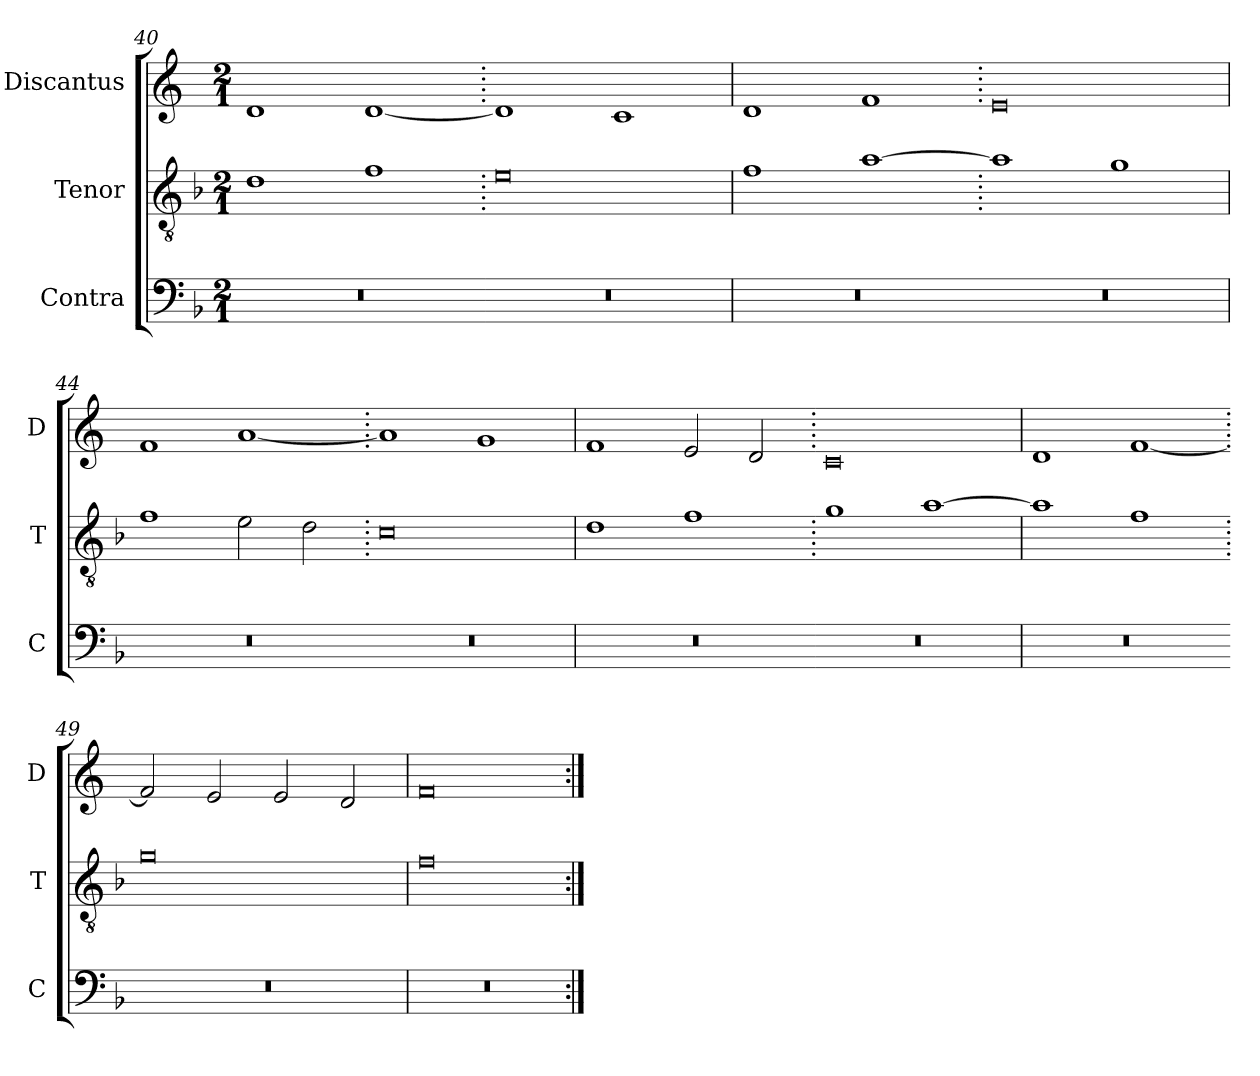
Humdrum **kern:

**kern	**kern	**kern
*part3	*part2	*part1
*staff3	*staff2	*staff1
*I"Contra	*I"Tenor	*I"Discantus
*I'C	*I'T	*I'D
*clefF4	*clefGv2	*clefG2
*k[b-]	*k[b-]	*k[]
*M2/1	*M2/1	*M2/1
=40	=40	=40
0r	1d	1d
.	1f	[1d
=41	=41.	=41.
0r	0e	1d]
.	.	1c
=42	=42	=42
0r	1f	1d
.	[1a	1f
=43	=43.	=43.
0r	1a]	0e
.	1g	.
=44	=44	=44
0r	1f	1f
.	2e	[1a
.	2d	.
=45	=45.	=45.
0r	0c	1a]
.	.	1g
=46	=46	=46
0r	1d	1f
.	1f	2e
.	.	2d
=47	=47.	=47.
0r	1g	0c
.	[1a	.
=48	=48	=48
0r	1a]	1d
.	1f	[1f
=49	=49.	=49.
0r	0g	2f]
.	.	2e
.	.	2e
.	.	2d
=50	=50	=50
0r	0f	0f
=:|!	=:|!	=:|!
*-	*-	*-
